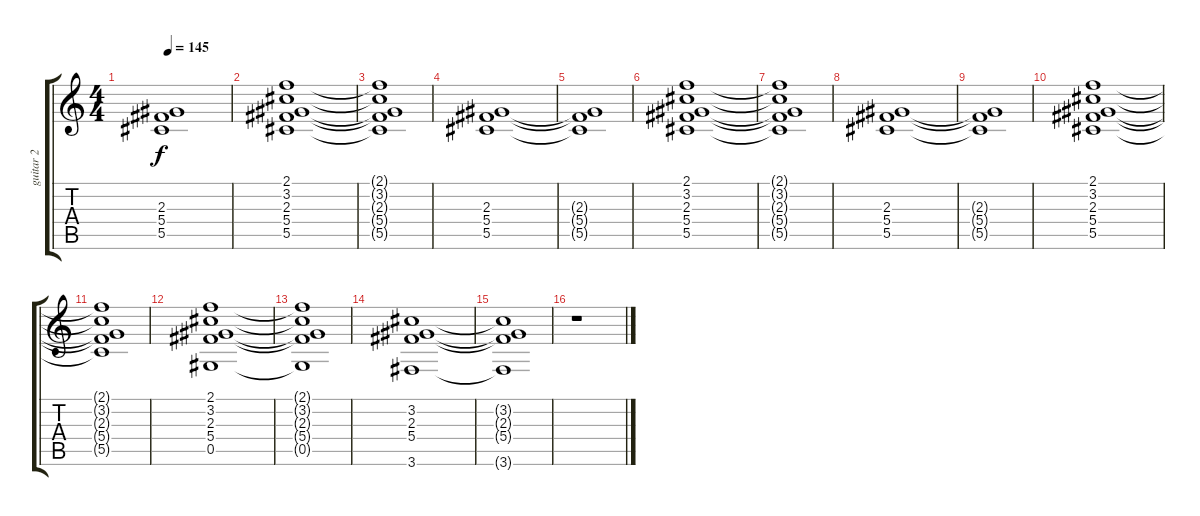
\track ("guitar 2" "guitar 2") {instrument distortionguitar}
\staff {score tabs}
\tuning (Eb4 Bb3 Gb3 Db3 Ab2 Eb2) {hide}
\ts (4 4)
\tempo 145
\clef g2
\ks c
(2.3{t} 5.4{t} 5.5{t}).1{dy f} |
(2.1 3.2 2.3 5.4 5.5).1 |
(2.1{t} 3.2{t} 2.3{t} 5.4{t} 5.5{t}).1 |
(2.3 5.4 5.5).1 |
(2.3{t} 5.4{t} 5.5{t}).1 |
(2.1 3.2 2.3 5.4 5.5).1 |
(2.1{t} 3.2{t} 2.3{t} 5.4{t} 5.5{t}).1 |
(2.3 5.4 5.5).1 |
(2.3{t} 5.4{t} 5.5{t}).1 |
(2.1 3.2 2.3 5.4 5.5).1 |
(2.1{t} 3.2{t} 2.3{t} 5.4{t} 5.5{t}).1 |
(2.1 3.2 2.3 5.4 0.5).1 |
(2.1{t} 3.2{t} 2.3{t} 5.4{t} 0.5{t}).1 |
(3.2 2.3 5.4 3.6).1 |
(3.2{t} 2.3{t} 5.4{t} 3.6{t}).1 |
r.1
